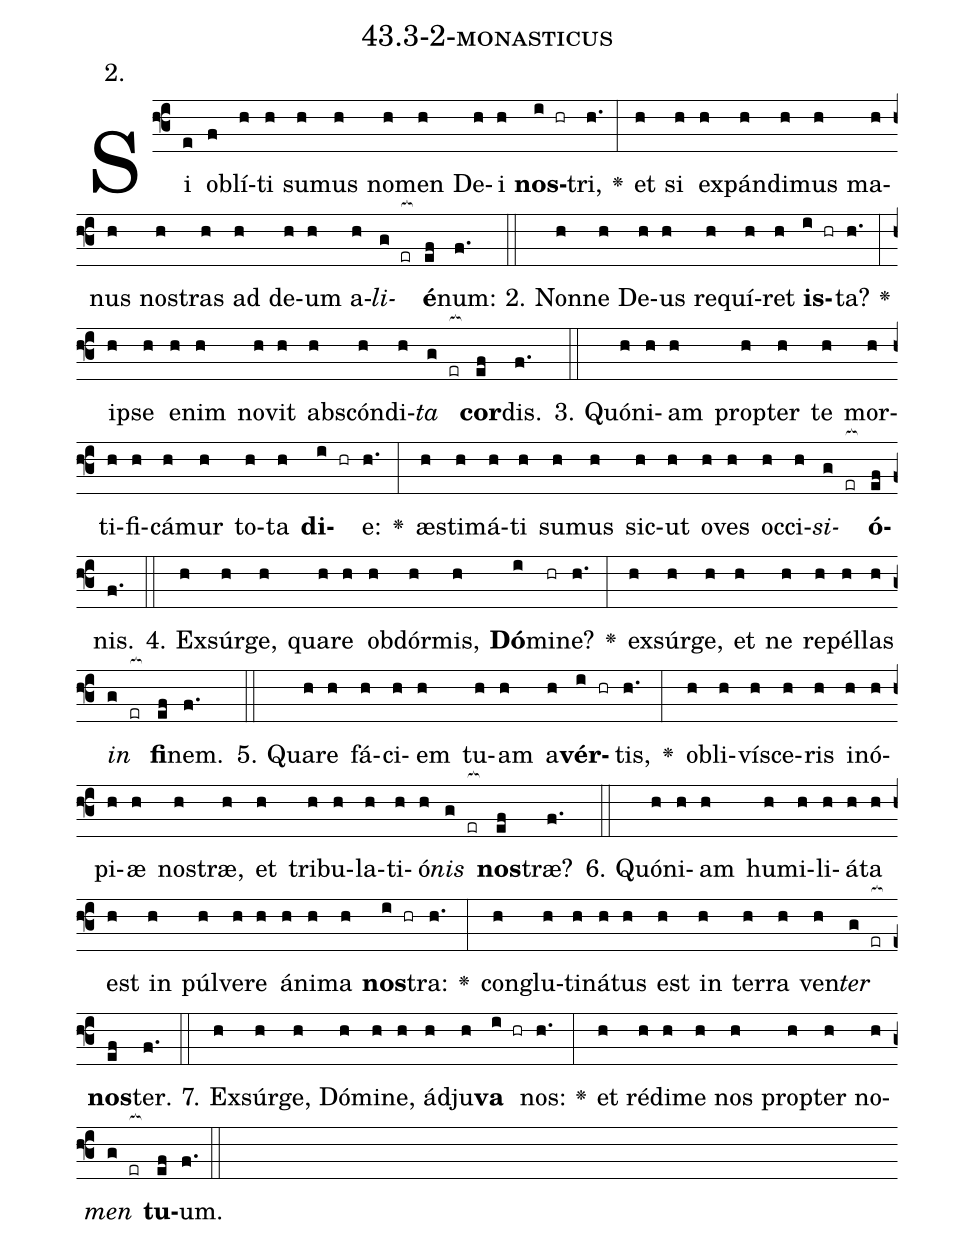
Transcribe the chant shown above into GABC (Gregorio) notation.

name: 43.3-2-monasticus;
annotation: 2.;
%%
(f3)Si(e) ob(f)lí(h)ti(h) su(h)mus(h) no(h)men(h) De(h)i(h) <b>nos</b>(i hr)tri,(h.) <v>\greheightstar</v>(:) et(h) si(h) ex(h)pán(h)di(h)mus(h) ma(h)nus(h) nos(h)tras(h) ad(h) de(h)um(h) a(h)<i>li</i>(g er[ocb:1{])<b>é</b>(ef[ocb:0}])num:(f.) (::)
2. Non(h)ne(h) De(h)us(h) re(h)quí(h)ret(h) <b>is</b>(i hr)ta?(h.) <v>\greheightstar</v>(:) ip(h)se(h) e(h)nim(h) no(h)vit(h) abs(h)cón(h)di(h)<i>ta</i>(g er[ocb:1{]) <b>cor</b>(ef[ocb:0}])dis.(f.) (::)
3. Quón(h)i(h)am(h) prop(h)ter(h) te(h) mor(h)ti(h)fi(h)cá(h)mur(h) to(h)ta(h) <b>di</b>(i hr)e:(h.) <v>\greheightstar</v>(:) æs(h)ti(h)má(h)ti(h) su(h)mus(h) sic(h)ut(h) o(h)ves(h) oc(h)ci(h)<i>si</i>(g er[ocb:1{])<b>ó</b>(ef[ocb:0}])nis.(f.) (::)
4. Ex(h)súr(h)ge,(h) qua(h)re(h) ob(h)dór(h)mis,(h) <b>Dó</b>(i)mi(hr)ne?(h.) <v>\greheightstar</v>(:) ex(h)súr(h)ge,(h) et(h) ne(h) re(h)pél(h)las(h) <i>in</i>(g er[ocb:1{]) <b>fi</b>(ef[ocb:0}])nem.(f.) (::)
5. Qua(h)re(h) fá(h)ci(h)em(h) tu(h)am(h) a(h)<b>vér</b>(i hr)tis,(h.) <v>\greheightstar</v>(:) ob(h)li(h)ví(h)sce(h)ris(h) in(h)ó(h)pi(h)æ(h) nos(h)træ,(h) et(h) tri(h)bu(h)la(h)ti(h)ó(h)<i>nis</i>(g er[ocb:1{]) <b>nos</b>(ef[ocb:0}])træ?(f.) (::)
6. Quón(h)i(h)am(h) hu(h)mi(h)li(h)á(h)ta(h) est(h) in(h) púl(h)ve(h)re(h) á(h)ni(h)ma(h) <b>nos</b>(i hr)tra:(h.) <v>\greheightstar</v>(:) con(h)glu(h)ti(h)ná(h)tus(h) est(h) in(h) ter(h)ra(h) ven(h)<i>ter</i>(g er[ocb:1{]) <b>nos</b>(ef[ocb:0}])ter.(f.) (::)
7. Ex(h)súr(h)ge,(h) Dó(h)mi(h)ne,(h) ád(h)ju(h)<b>va</b>(i hr) nos:(h.) <v>\greheightstar</v>(:) et(h) réd(h)i(h)me(h) nos(h) prop(h)ter(h) no(h)<i>men</i>(g er[ocb:1{]) <b>tu</b>(ef[ocb:0}])um.(f.) (::)
